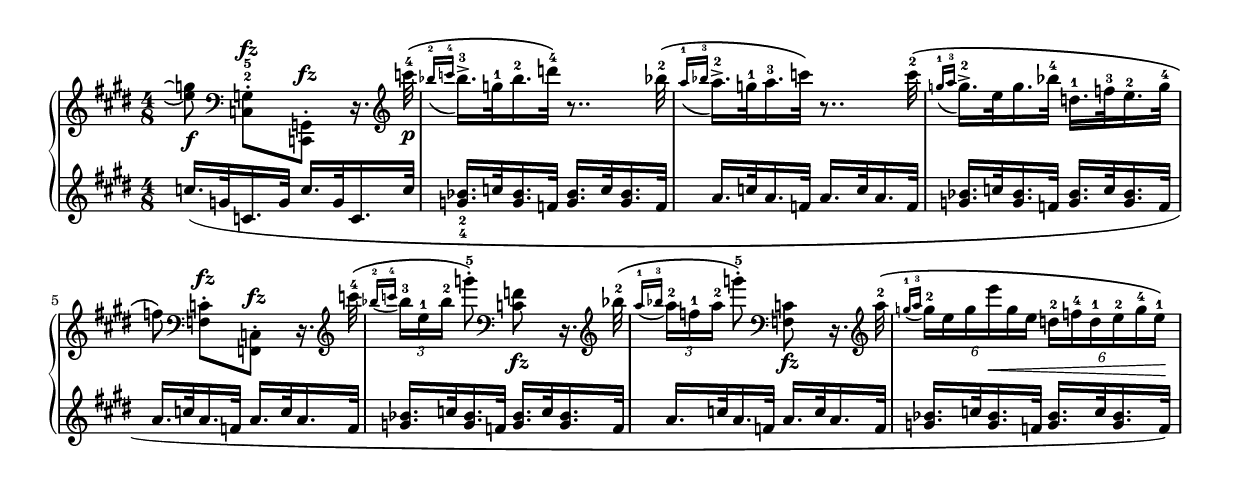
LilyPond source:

#(set-global-staff-size 16)

upper = \relative c'' {
	\set fingeringOrientations = #'(up)
	\override Fingering #'avoid-slur = #'inside
	\autoBeamOff
	\stemDown
	<g' e>8 \repeatTie \f
	\dynamicUp
		\clef bass
		<g,,-5 c,-2>8-.[ \fz <g, c,>-.] \fz r16.
		\clef treble
	\dynamicDown
		c'''32-4\( \p
	\acciaccatura{bes16-2[ c-4]} bes16.-3->[ g32-1 bes16.-2 d32-4]\) r8.. bes!32-2\(
	\acciaccatura{a16-1[ bes-3]} a16.-2->[ g32-1 a16.-3 c32]\) r8.. c32-2\(
	\acciaccatura{g16-1[ a-3]} g16.-2->[ e32 g16. bes32-4] d,16.-1[ f32-3 e16.-2 g32-4]
	%
	\dynamicUp
	f8\)
		\clef bass
		<c, f,>8-.[ \fz <c, f,>-.] \fz r16.
		\clef treble
		c'''32-4\(
	\dynamicDown
	\acciaccatura{bes16-2[ c-4]} \times 2/3 { bes16-3[ e,-1 bes'-2]}
		\once \override Fingering #'avoid-slur = #'outside
			g'8-.-5\)
		\clef bass
		<c,,, f>8 \fz r16.
		\clef treble
		bes''32-2\(
	\acciaccatura{a16-1[ bes-3]} \times 2/3 { a16-2[ f-1 a-2] }
		\once \override Fingering #'avoid-slur = #'outside
			g'8-.-5\)
		\clef bass
		<c,,, f,>8 \fz r16.
		\clef treble
		a''32-2\(
		\acciaccatura{g16-1[ a-3]}
			\times 4/6 { g16-2[ e g e' \< g, e] }
			\times 4/6 { d-2[ f-4 d-1 e-2 g-4 e-1]\) \! }
}

lower = \relative c'' {
	\set fingeringOrientations = #'(down)
	\override Fingering #'avoid-slur = #'inside
	c16.([ g32 c,16. g'32] c16.[ g32 c,16. c'32]
	<bes-2 g-4>16.[ c32 <bes g>16. f32] <bes g>16.[ c32 <bes g>16. f32]
	a16.[ c32 a16. f32] a16.[ c32 a16. f32]
	<bes g>16.[ c32 <bes g>16. f32] <bes g>16.[ c32 <bes g>16. f32]
	a16.[ c32 a16. f32] a16.[ c32 a16. f32]
	<bes g>16.[ c32 <bes g>16. f32] <bes g>16.[ c32 <bes g>16. f32]
	a16.[ c32 a16. f32] a16.[ c32 a16. f32]
	<bes g>16.[ c32 <bes g>16. f32] <bes g>16.[ c32 <bes g>16. f32])
}

\score {
	\new GrandStaff <<
		\new Staff <<
			\key e \major
			\time 4/8
			\new Voice {
				\upper
			}
		>>
		\new Staff <<
			\key e \major
			\time 4/8
			\new Voice {
				\lower
			}
		>>
	>>
	\layout {
		\context {
			\Staff
				\override VerticalAxisGroup #'minimum-Y-extent = #'(-6 . 6)
		}
	}
	\midi {
		\context {
			\Score
				tempoWholesPerMinute = #(ly:make-moment 72 4)
		}
	}
}

\paper {
	indent = 0
	system-count = #2
	between-system-space = 2.5\cm
}
